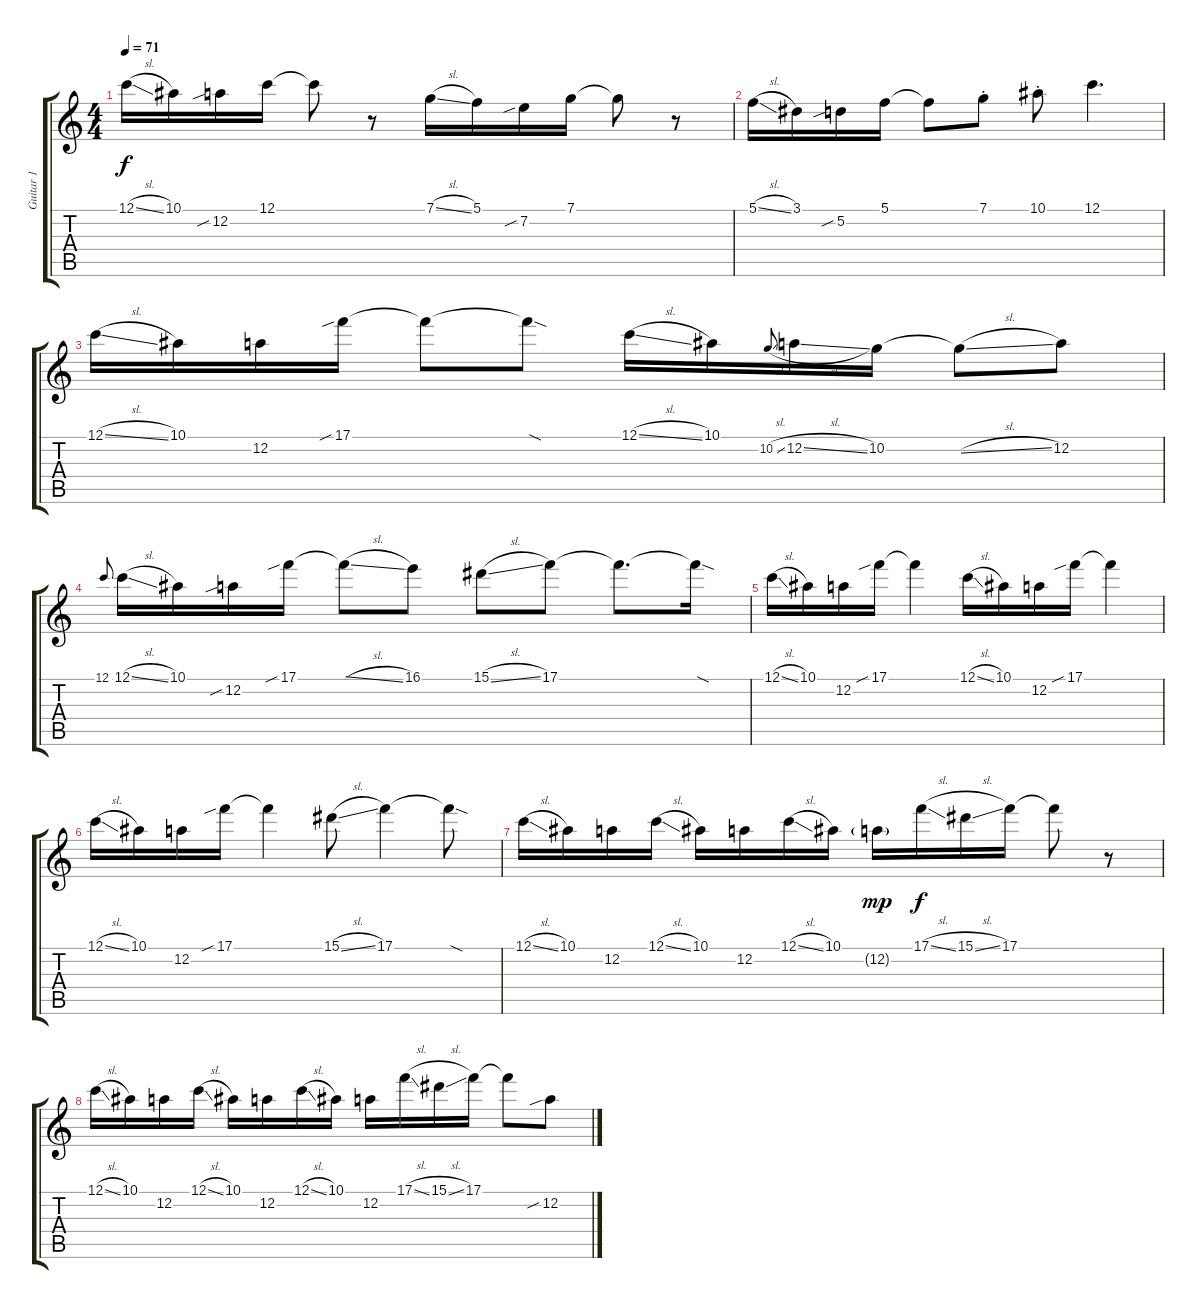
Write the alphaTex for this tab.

\track ("Guitar 1" "Guitar 1") {instrument electricguitarclean}
\staff {score tabs}
\tuning (C4 A3 F3 C3 F2 C2) {hide}
\ts (4 4)
\tempo 71
\clef g2
\ks c
12.1{sl}.16{dy f} 10.1.16 12.2{sib}.16 12.1.16 12.1{t}.8 r.8 7.1{sl}.16 5.1.16 7.2{sib}.16 7.1.16 7.1{t}.8 r.8 |
5.1{sl}.16 3.1.16 5.2{sib}.16 5.1.16 5.1{t}.8 7.1{st}.8 10.1{st}.8 12.1.4{d} |
12.1{sl}.16 10.1.16 12.2.16 17.1{sib}.16 17.1{t}.8 17.1{sod t}.8 12.1{sl}.16 10.1.16 10.2{sl}.8{gr onbeat} 12.2{sl}.16 10.2.16 10.2{sl t}.8 12.2.8 |
12.1.8{gr onbeat} 12.1{sl}.16 10.1.16 12.2{sib}.16 17.1{sib}.16 17.1{sl t}.8 16.1.8 15.1{sl}.8 17.1.8 17.1{t}.8{d} 17.1{sod t}.16 |
12.1{sl}.16 10.1.16 12.2.16 17.1{sib}.16 17.1{t}.4 12.1{sl}.16 10.1.16 12.2.16 17.1{sib}.16 17.1{t}.4 |
12.1{sl}.16 10.1.16 12.2.16 17.1{sib}.16 17.1{t}.4 15.1{sl}.8 17.1.4 17.1{sod t}.8 |
12.1{sl}.16 10.1.16 12.2.16 12.1{sl}.16 10.1.16 12.2.16 12.1{sl}.16 10.1.16 12.2{g}.16{dy mp} 17.1{sl}.16{dy f} 15.1{sl}.16 17.1.16 17.1{t}.8 r.8 |
12.1{sl}.16 10.1.16 12.2.16 12.1{sl}.16 10.1.16 12.2.16 12.1{sl}.16 10.1.16 12.2.16 17.1{sl}.16 15.1{sl}.16 17.1.16 17.1{t}.8 12.2{sib}.8
